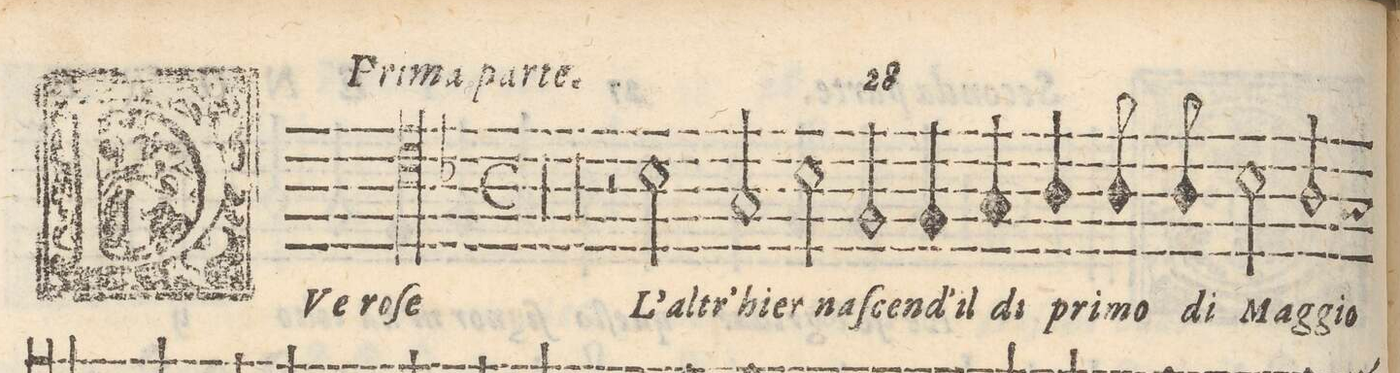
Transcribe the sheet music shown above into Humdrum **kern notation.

**kern	**text
*I"TENORE	*
*clefC4	*
*k[b-]	*
*met(C)	*
*M2/1	*
00r	.
=2-	=2-
=3-	=3-
00r	.
=4-	=4-
=5-	=5-
2r	.
2B-\	L'al-
2G/	-tr'hier
2B-\	na-
=6-	=6-
2F/	-ſcen-
4F/	-d'il
4G/	di
4A/	pri-
8A/	-mo
8A/	di
2B-\	Mag-
=7-	=7-
2A/	-gio
*-	*-
